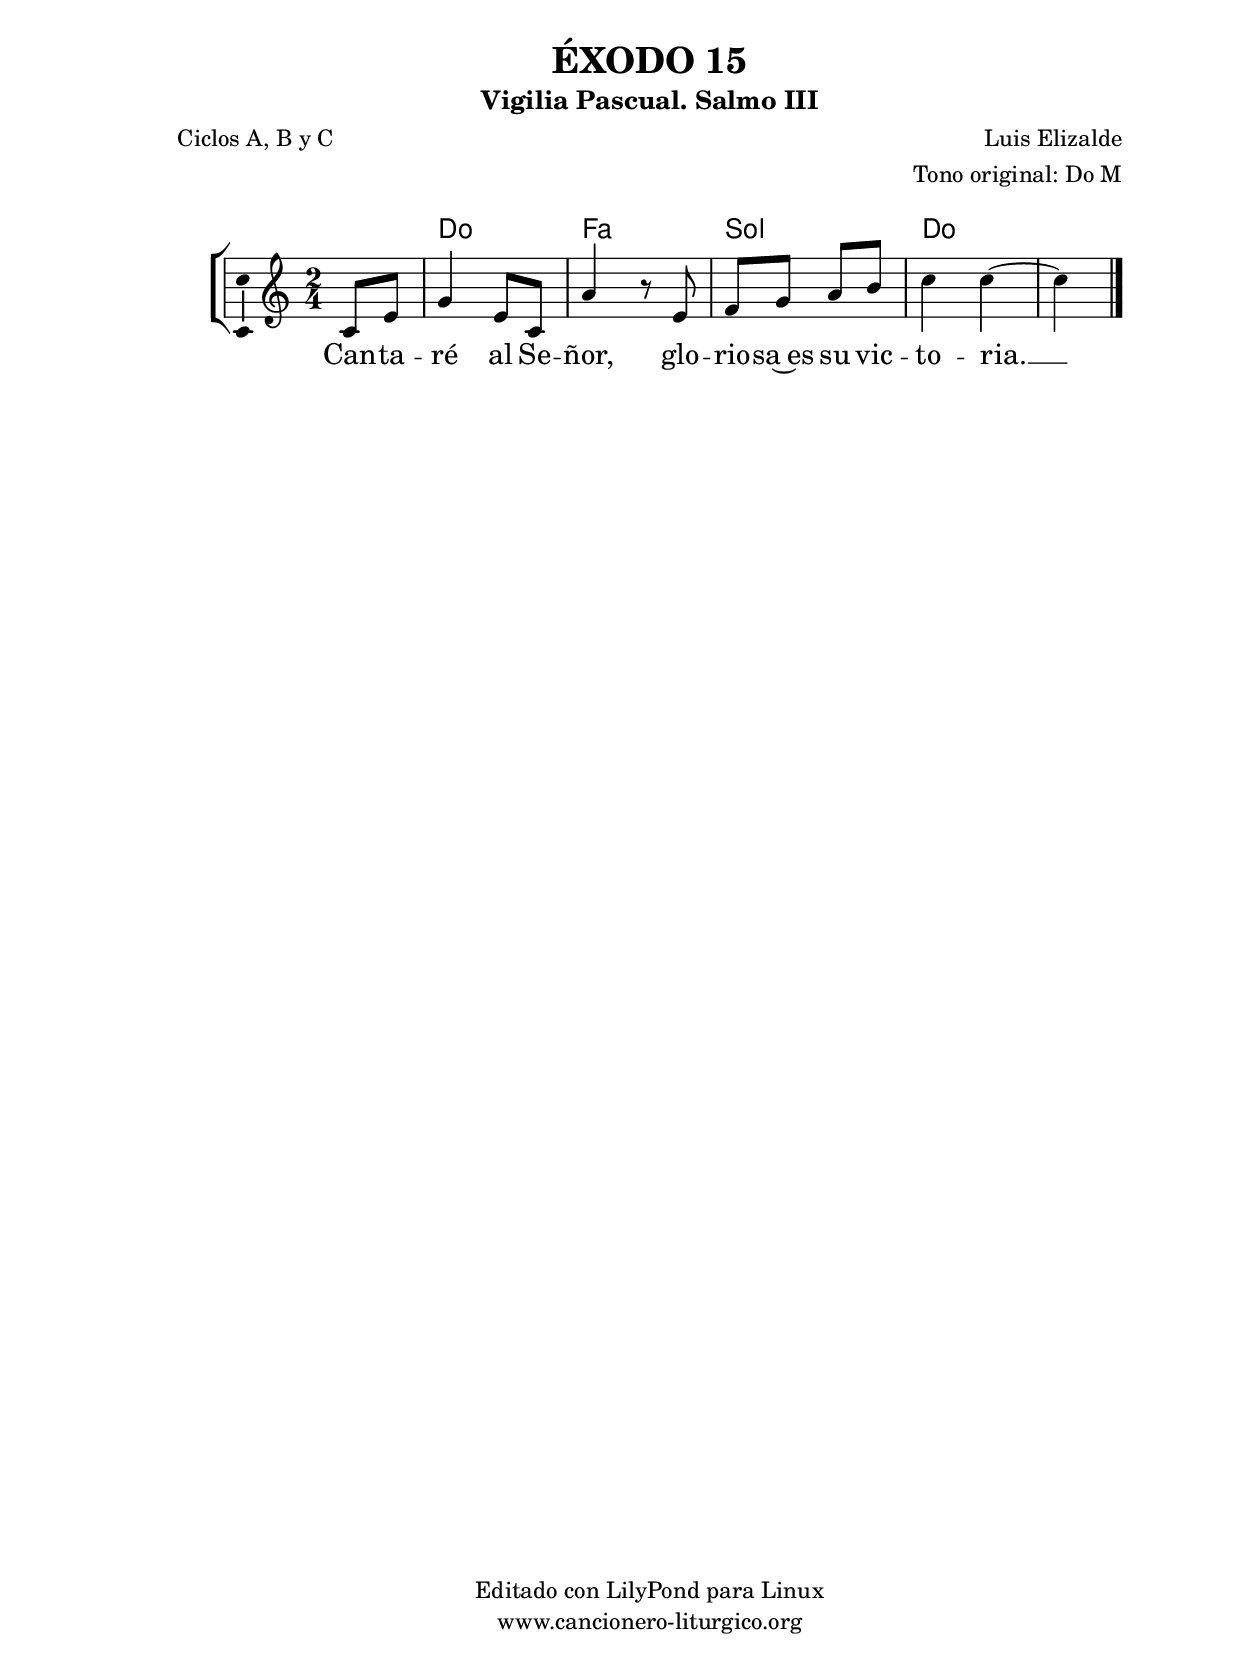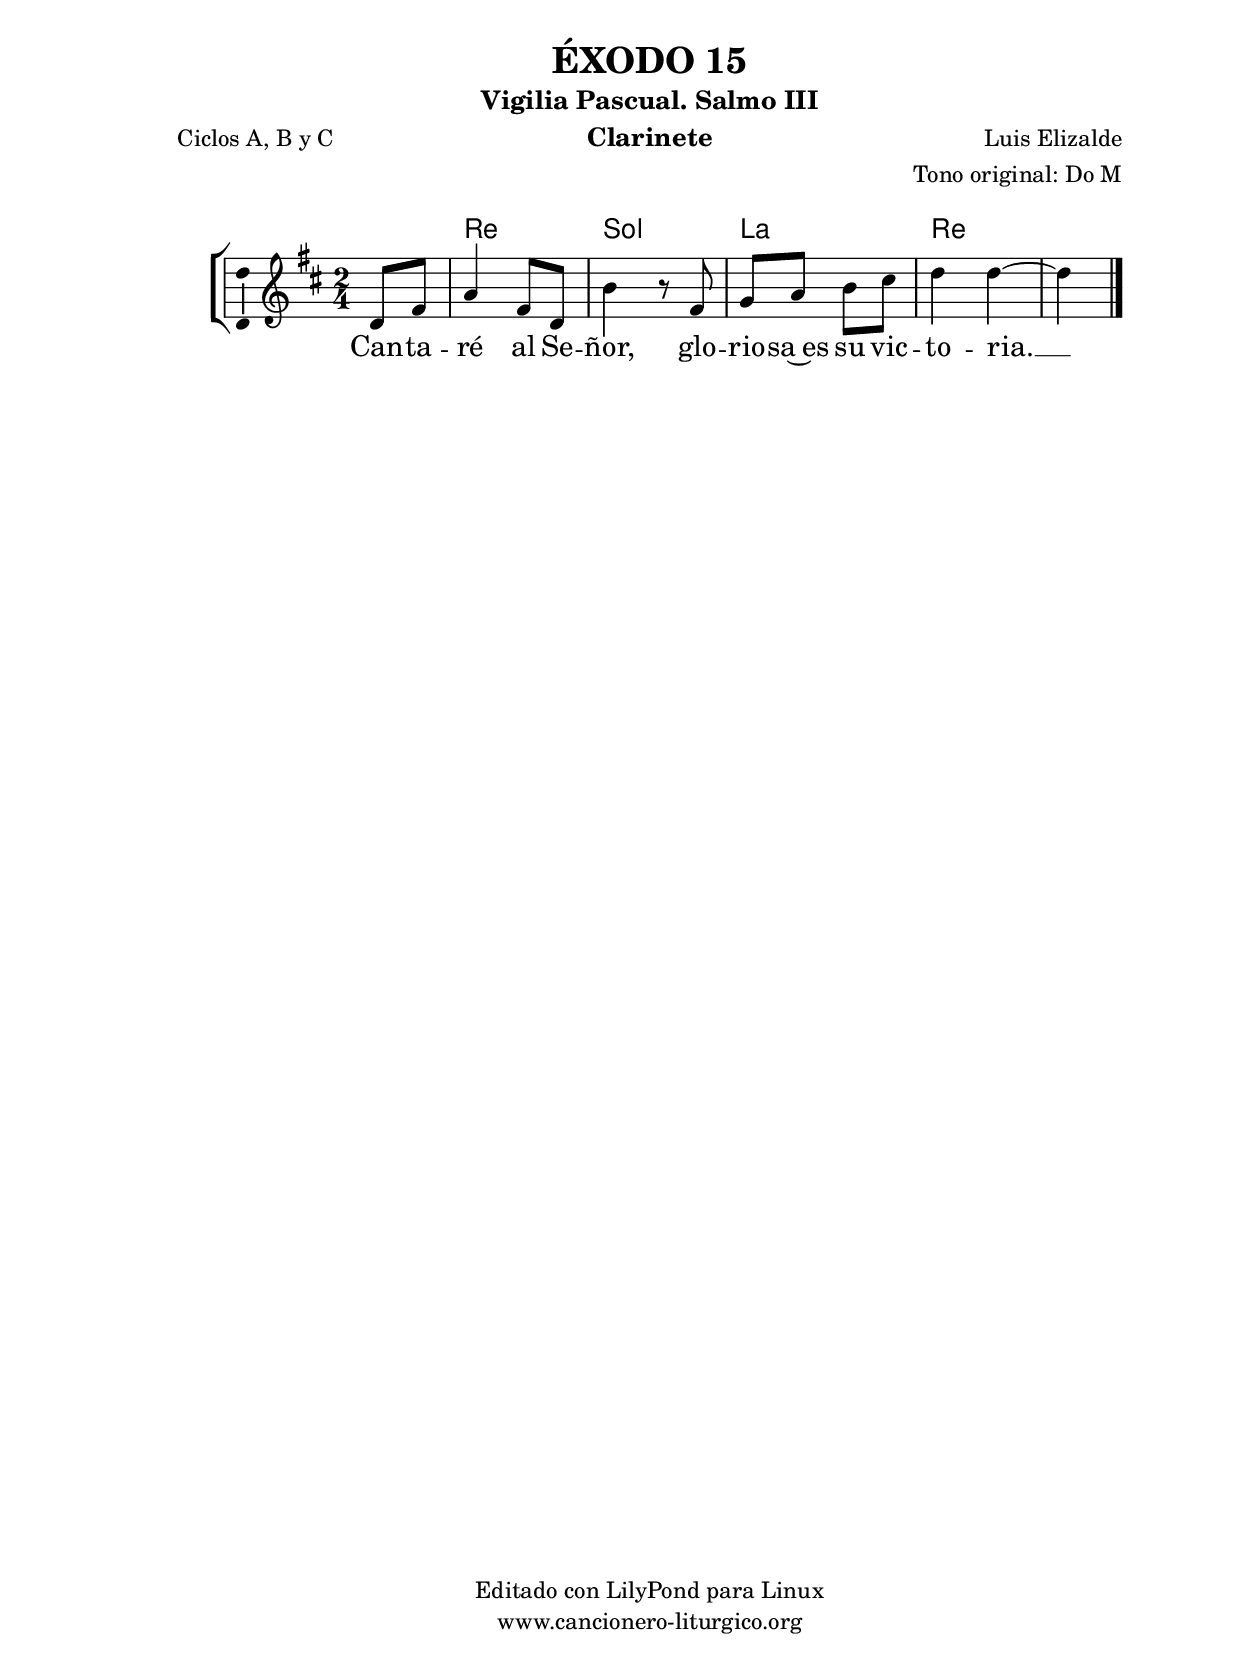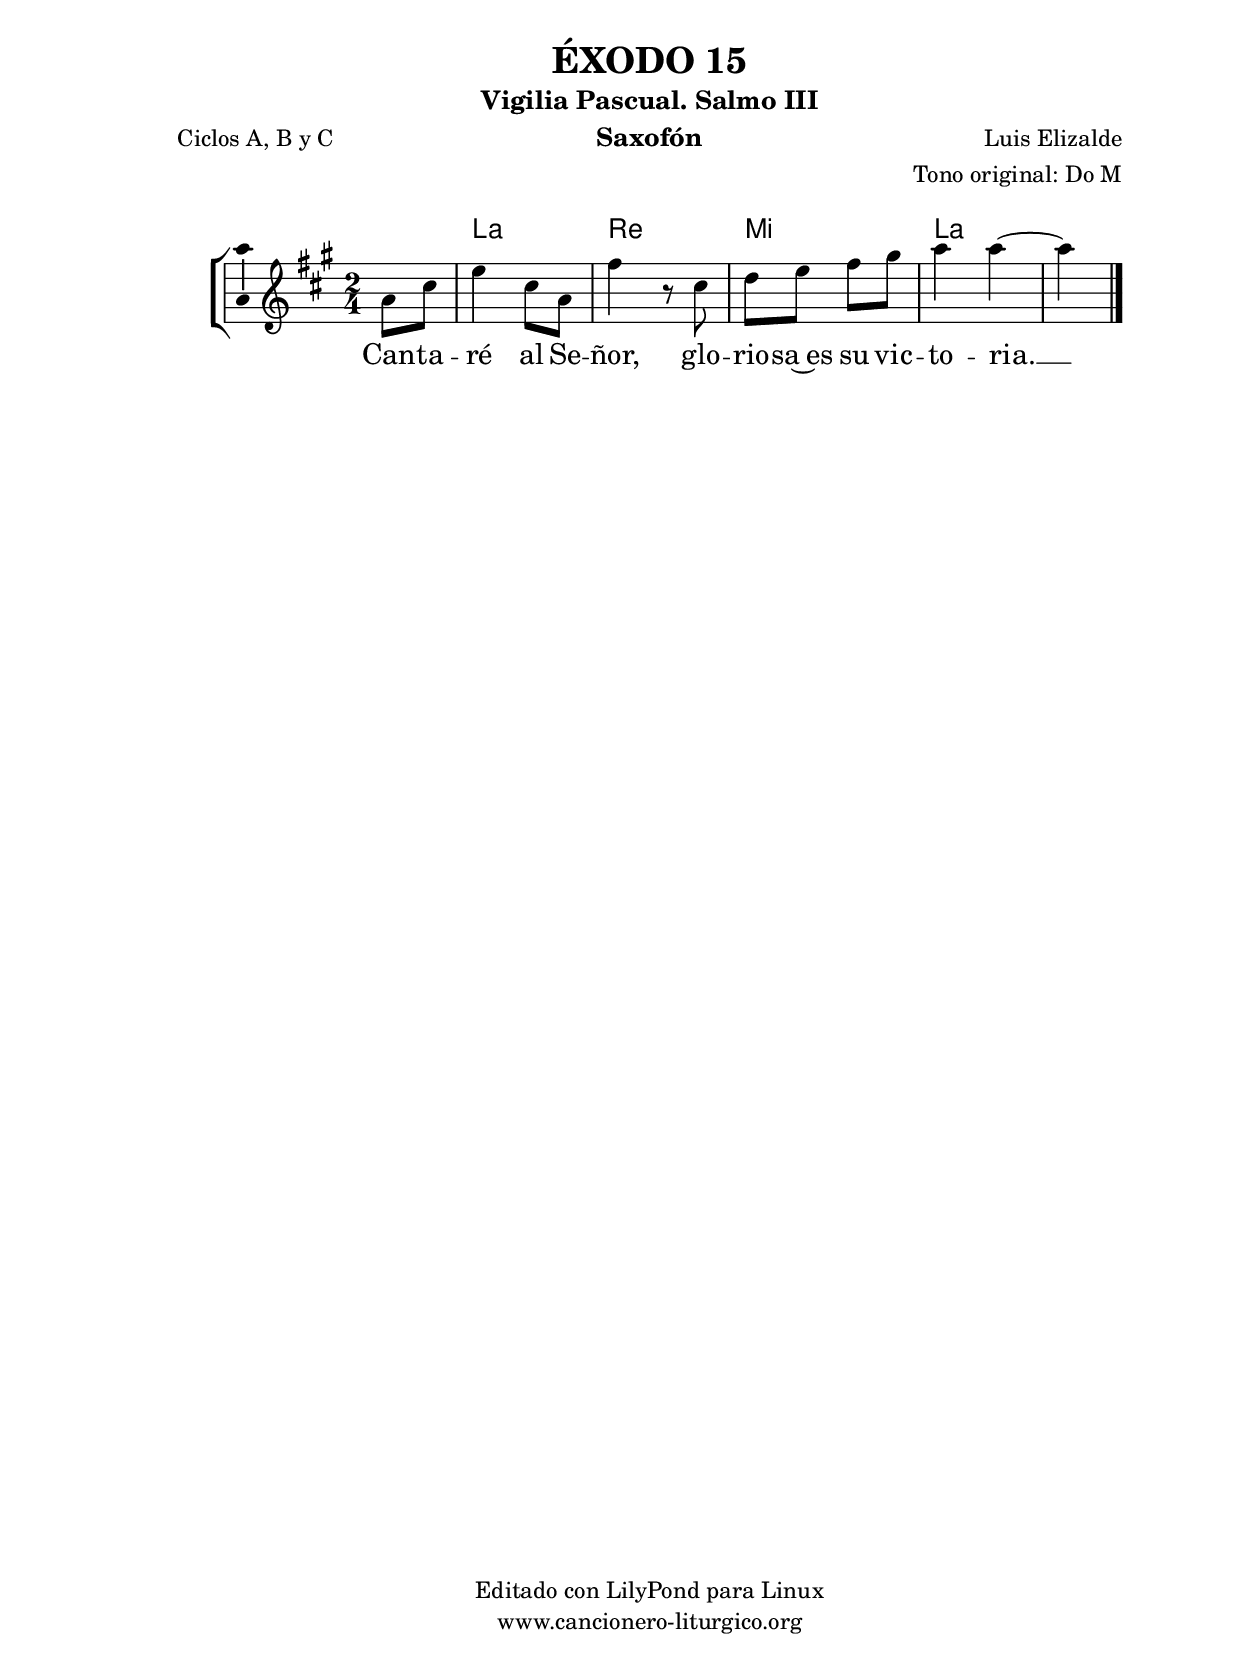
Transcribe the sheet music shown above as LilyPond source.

%
%para convertir .midi en .wav:
%timidity filename.midi -Ow -o finename.wav
%
%
%Para convertir de .wav a .mp3:
%lame -h -m j filename.wav
%
%
%para escuchar el midi:
%timidity nombrefichero.midi
%


%versión de lilypond para la que se ha escrito esta partitura:
\version "2.16.0"

	%Tamaño papel
	#(set-default-paper-size "a4")
	%Tamaño partitura
	#(set-global-staff-size 20)
	%No responde al pulsar sobre una nota
	#(ly:set-option 'point-and-click #f)

%parámetros del encabezamiento:
\header {
	title = "ÉXODO 15"
	subtitle = "Vigilia Pascual. Salmo III"
	composer = "Luis Elizalde"
	poet = "Ciclos A, B y C"
	meter = ""
	arranger = "Tono original: Do M"
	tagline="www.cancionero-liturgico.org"
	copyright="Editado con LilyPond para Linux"
	tiempo = "Pascua"
	usos = "Salmo"
	letra = "Cantaré al Señor, gloriosa es su victoria."
	}

%parámetros asociados al papel:
\paper  {
	oddHeaderMarkup = \markup {\fill-line { \on-the-fly #not-first-page \fromproperty #'header:title \on-the-fly #not-first-page \fromproperty #'header:composer }}
	evenHeaderMarkup = \markup {\fill-line { \fromproperty #'header:composer \fromproperty #'header:title }}
	#(set-paper-size "a4")
	print-page-number = ##f
	first-page-number = 1
	print-first-page-number = ##f
%	head-separation = 3.0 \cm
	top-margin = 2.0 \cm
	bottom-margin = 0.5\cm
%%%	bottom-margin = -1.0\cm
	left-margin = 3.0 \cm
	line-width = 16.0 \cm 
	indent = 8\mm
	interscoreline = 2.\mm
	between-system-space = 15\mm
%	para que las partituras no llenen la hoja:
	ragged-bottom = ##t
%	idem para la última hoja:
	ragged-last-bottom = ##f
%	para que las partituras llenen el ancho del papel:
	ragged-last = ##f
	after-title-space = 2.5 \cm
%page-count=1
%system-count=2

	%Flexible Vertical Spacing
%	markup-markup-spacing =
%	#'((basic-distance . 15) (minimum-distance . 15) (padding . 3))
	markup-system-spacing =
	#'((basic-distance . 15) (minimum-distance . 15) (padding . 3))
	system-system-spacing =
	#'((basic-distance . 15) (minimum-distance . 15) (padding . 3))
	score-system-spacing =
	#'((basic-distance . 15) (minimum-distance . 15) (padding . 5))
%	top-system-spacing = % header
%	#'((basic-distance . 8) (minimum-distance . 0) (padding . 3))
%	top-markup-spacing =
%	#'((basic-distance . 20) (minimum-distance . 20) (padding . 3))
	last-bottom-spacing = % footer
	#'((basic-distance . 5) (minimum-distance . 5) (padding . 3))
%	score-markup-spacing =
%	#'((basic-distance . 16) (minimum-distance . 13) (padding . 3))

	}


%parámetros que afectan a toda la partitura:
global =  {
	%clave de sol (G):
	\clef G
	%armadura:
%	\transpose g f
	\key c \major
	\tempo 4=100
	\set Score.tempoHideNote = ##t
	}


acordes = {
	\italianChords
	\chordmode {
%	\transpose g f
{

s4
c2 f g c c4 %s4

	}
	}
}

melodia = 
%	\transpose g f
{
	\relative c'{
	\time 2/4

\partial4
c8 e
g4 e8 c
a'4 r8 e8
f8 g a b
c4 c~
c4 %s4

	\bar "|."
	}
	}


texto = \lyricmode {
Can -- ta -- ré al Se -- ñor,
glo -- rio -- sa~es su vic -- to -- ria. __
	}


acordesStaff = \context ChordNames = acordesStaff <<
	\set chordChanges = ##t
	\acordes
	>>


vozStaff = \context Voice = vozStaff
\with {\consists "Ambitus_engraver"}
<<
%	\set Staff.instrumentName = ""
%	\set Staff.shortInstrumentName = ""
%	\set Staff.midiInstrument = #"clarinet"
%	\set Staff.midiInstrument = #"cello"
%	\set Staff.midiInstrument = #"flute"
	\set Staff.midiInstrument = #"electric guitar (jazz)"
%	\set Staff.midiInstrument = #"english horn"
%	\set Staff.midiInstrument = #"violin"
%	\set Staff.midiInstrument = #"glockenspiel"
	\set Staff.midiMinimumVolume = #0.7
	\set Staff.midiMaximumVolume = #0.9
	\global
	\melodia
	>>


textoStaff = \context Lyrics = textoStaff <<
	\lyricsto vozStaff \texto
	>>

\book {
	\score {
		\context ChoirStaff {
			\override StaffGroup.SystemStartBracket #'collapse-height = #1
			\override Score.SystemStartBar #'collapse-height = #1
			<<
			\acordesStaff
			\vozStaff
			\textoStaff
			>>
			}
		\layout {
	    		\context {
				\Lyrics
				\override LyricText #'font-size = #2
				}
	   		 \context {
				\Score
				%fontSize = #3
				\override StaffSymbol #'staff-space = #(magstep +3)
				%\override Beam #'thickness = #0.55
				%\override SpacingSpanner #'spacing-increment = #1.0
				%\override Slur #'height-limit = #1.5
				}
			}
		}
	\score {
		\unfoldRepeats
		\context ChoirStaff {
			<<
			\acordesStaff
			\vozStaff
			>>
			}
		\midi {
	  		\context {
	  			\Score
				tempoWholesPerMinute = #(ly:make-moment 70 4)
				}
			}
		}
	}

%Partitura para clarinete
#(define output-suffix "C")
\book {
	\header{
		instrument = "Clarinete"
		}
	\score {
		\context ChoirStaff {
			\override StaffGroup.SystemStartBracket #'collapse-height = #1
			\override Score.SystemStartBar #'collapse-height = #1
\transpose c d
			<<
			\acordesStaff
			\vozStaff
			\textoStaff
			>>
			}
		\layout {
	    		\context {
				\Lyrics
				\override LyricText #'font-size = #2
				}
	   		 \context {
				\Score
				%fontSize = #3
				\override StaffSymbol #'staff-space = #(magstep +3)
				%\override Beam #'thickness = #0.55
				%\override SpacingSpanner #'spacing-increment = #1.0
				%\override Slur #'height-limit = #1.5
				}
			}
		}
	}

%Partitura para saxofón
#(define output-suffix "S")
\book {
	\header{
		instrument = "Saxofón"
		}
	\score {
		\context ChoirStaff {
			\override StaffGroup.SystemStartBracket #'collapse-height = #1
			\override Score.SystemStartBar #'collapse-height = #1
\transpose c a
			<<
			\acordesStaff
			\vozStaff
			\textoStaff
			>>
			}
		\layout {
	    		\context {
				\Lyrics
				\override LyricText #'font-size = #2
				}
	   		 \context {
				\Score
				%fontSize = #3
				\override StaffSymbol #'staff-space = #(magstep +3)
				%\override Beam #'thickness = #0.55
				%\override SpacingSpanner #'spacing-increment = #1.0
				%\override Slur #'height-limit = #1.5
				}
			}
		}
	}

